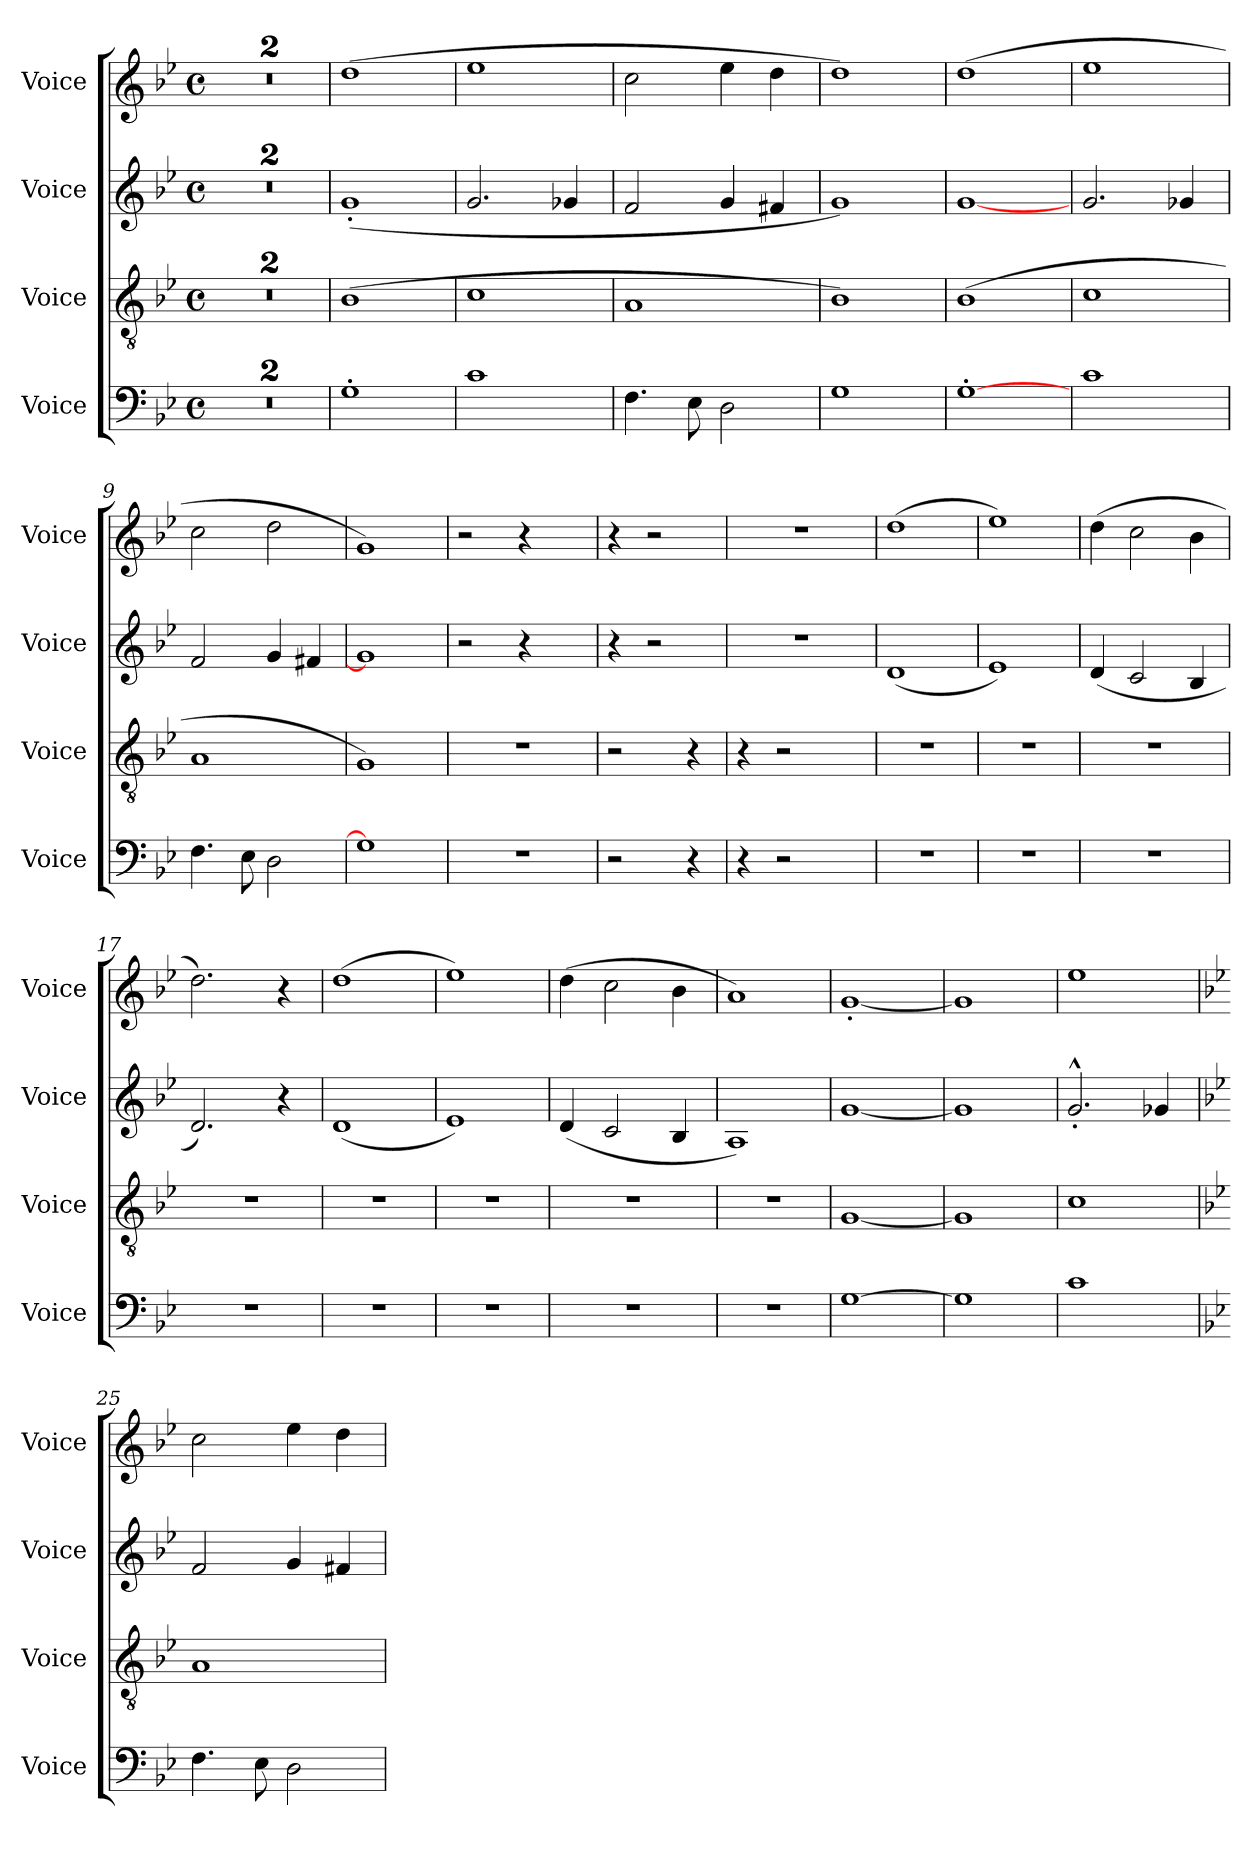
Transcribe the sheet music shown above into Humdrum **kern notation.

**kern	**kern	**kern	**kern
*part4	*part3	*part2	*part1
*staff4	*staff3	*staff2	*staff1
*I"Voice	*I"Voice	*I"Voice	*I"Voice
*I'Voice	*I'Voice	*I'Voice	*I'Voice
*clefF4	*clefGv2	*clefG2	*clefG2
*k[b-e-]	*k[b-e-]	*k[b-e-]	*k[b-e-]
*M4/4	*M4/4	*M4/4	*M4/4
*met(c)	*met(c)	*met(c)	*met(c)
=1	=1	=1	=1
1ryy	1ryy	1ryy	1ryy
=2	=2	=2	=2
1ryy	1ryy	1ryy	1ryy
=3	=3	=3	=3
1G'>	(>1B-	(<1g'<	(>1dd
=4	=4	=4	=4
1c	1c	2.g/	1ee-
.	.	4g-X/	.
=5	=5	=5	=5
4.F\	1A	2f/	2cc\
8E-\	.	.	.
2D\	.	4g/	4ee-\
.	.	4f#X/	4dd\
=6	=6	=6	=6
1G	1B-)	1g)	1dd)
=7	=7	=7	=7
[>1G'>	(>1B-	[<1g	(>1dd
=8	=8	=8	=8
1c	1c	2.g/	1ee-
.	.	4g-X/	.
!!LO:LB:g=z
=9	=9	=9	=9
4.F\	1A	2f/	2cc\
8E-\	.	.	.
2D\	.	4g/	2dd\
.	.	4f#X/	.
=10	=10	=10	=10
1G]	1G)	1g]	1g)
=11	=11	=11	=11
1rF	1rd	2rcc	2rcc
.	.	4r	4r
.	.	4ryy	4ryy
=12	=12	=12	=12
2rE	2rc	4r	4r
.	.	2rcc	2rcc
4r	4r	.	.
=13	=13	=13	=13
4r	4r	1rdd	1rdd
2rE	2rc	.	.
4ryy	4ryy	.	.
=14	=14	=14	=14
1rF	1rd	(<1d	(>1dd
=15	=15	=15	=15
1rF	1rd	1e-)	1ee-)
!!LO:LB:g=z
=16	=16	=16	=16
1rF	1rd	(<4d/	(>4dd\
.	.	2c/	2cc\
.	.	4B-/	4b-\
=17	=17	=17	=17
1rF	1rd	2.d/)	2.dd\)
.	.	4r	4r
=18	=18	=18	=18
1rF	1rd	(<1d	(>1dd
=19	=19	=19	=19
1rF	1rd	1e-)	1ee-)
=20	=20	=20	=20
1rF	1rd	(<4d/	(>4dd\
.	.	2c/	2cc\
.	.	4B-/	4b-\
=21	=21	=21	=21
1rF	1rd	1A)	1a)
=22	=22	=22	=22
[>1G	[<1G	[<1g	[<1g'<
=23	=23	=23	=23
1G]	1G]	1g]	1g]
=24	=24	=24	=24
1c	1c	2.g^^>'>/	1ee-
.	.	4g-X/	.
!!LO:PB:g=z
=25	=25	=25	=25
*k[b-e-]	*k[b-e-]	*k[b-e-]	*k[b-e-]
4.F\	1A	2f/	2cc\
8E-\	.	.	.
2D\	.	4g/	4ee-\
.	.	4f#X/	4dd\
=	=	=	=
*-	*-	*-	*-
